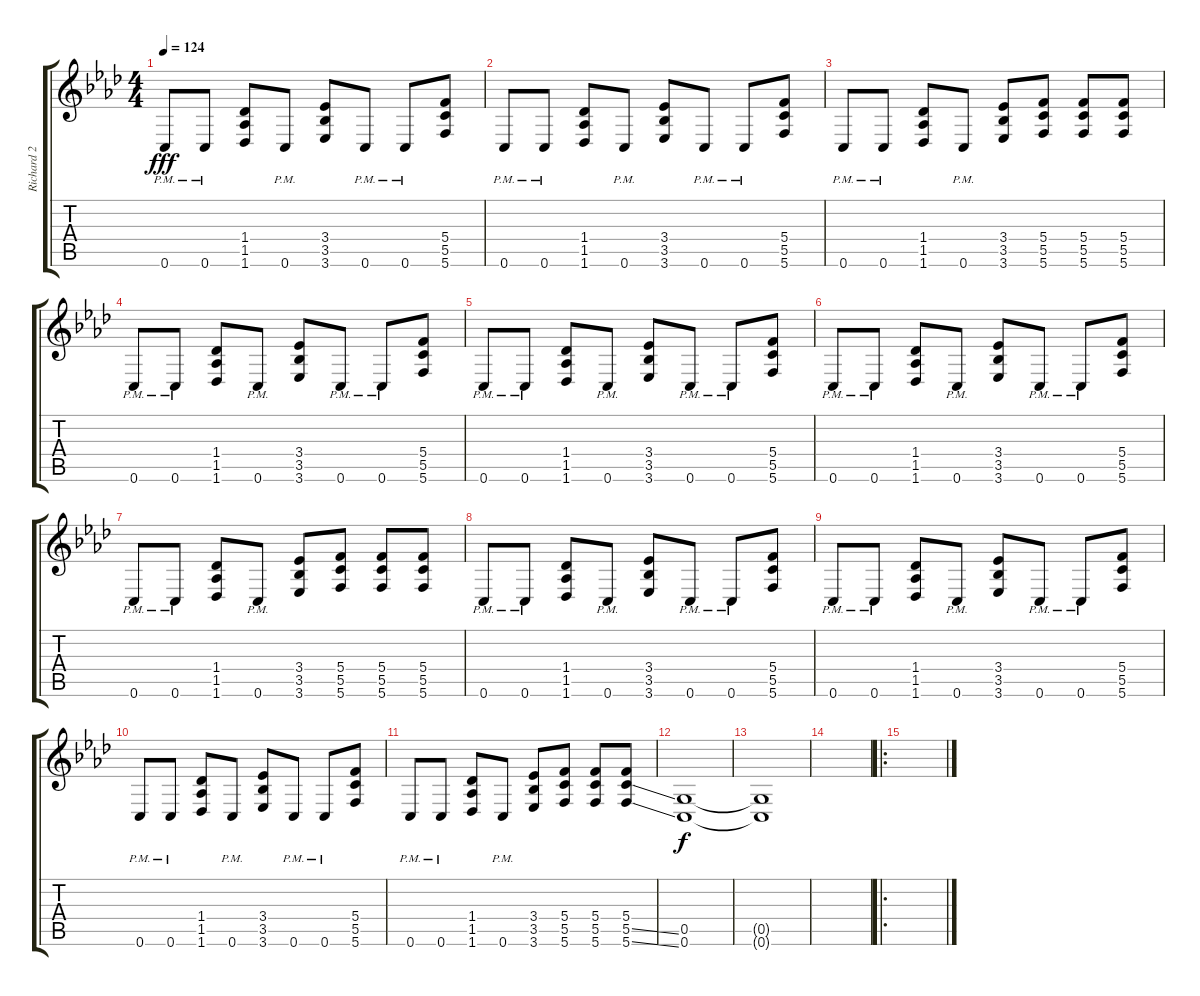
\track ("Richard 2" "Richard 2") {instrument overdrivenguitar}
\staff {score tabs}
\tuning (D4 A3 F3 C3 G2 C2) {hide}
\ts (4 4)
\tempo 124
\clef g2
\ks ab
0.6{pm}.8{dy fff} 0.6{pm}.8 (1.4 1.5 1.6).8 0.6{pm}.8 (3.4 3.5 3.6).8 0.6{pm}.8 0.6{pm}.8 (5.4 5.5 5.6).8 |
0.6{pm}.8 0.6{pm}.8 (1.4 1.5 1.6).8 0.6{pm}.8 (3.4 3.5 3.6).8 0.6{pm}.8 0.6{pm}.8 (5.4 5.5 5.6).8 |
0.6{pm}.8 0.6{pm}.8 (1.4 1.5 1.6).8 0.6{pm}.8 (3.4 3.5 3.6).8 (5.4 5.5 5.6).8 (5.4 5.5 5.6).8 (5.4 5.5 5.6).8 |
0.6{pm}.8 0.6{pm}.8 (1.4 1.5 1.6).8 0.6{pm}.8 (3.4 3.5 3.6).8 0.6{pm}.8 0.6{pm}.8 (5.4 5.5 5.6).8 |
0.6{pm}.8 0.6{pm}.8 (1.4 1.5 1.6).8 0.6{pm}.8 (3.4 3.5 3.6).8 0.6{pm}.8 0.6{pm}.8 (5.4 5.5 5.6).8 |
0.6{pm}.8 0.6{pm}.8 (1.4 1.5 1.6).8 0.6{pm}.8 (3.4 3.5 3.6).8 0.6{pm}.8 0.6{pm}.8 (5.4 5.5 5.6).8 |
0.6{pm}.8 0.6{pm}.8 (1.4 1.5 1.6).8 0.6{pm}.8 (3.4 3.5 3.6).8 (5.4 5.5 5.6).8 (5.4 5.5 5.6).8 (5.4 5.5 5.6).8 |
0.6{pm}.8 0.6{pm}.8 (1.4 1.5 1.6).8 0.6{pm}.8 (3.4 3.5 3.6).8 0.6{pm}.8 0.6{pm}.8 (5.4 5.5 5.6).8 |
0.6{pm}.8 0.6{pm}.8 (1.4 1.5 1.6).8 0.6{pm}.8 (3.4 3.5 3.6).8 0.6{pm}.8 0.6{pm}.8 (5.4 5.5 5.6).8 |
0.6{pm}.8 0.6{pm}.8 (1.4 1.5 1.6).8 0.6{pm}.8 (3.4 3.5 3.6).8 0.6{pm}.8 0.6{pm}.8 (5.4 5.5 5.6).8 |
0.6{pm}.8 0.6{pm}.8 (1.4 1.5 1.6).8 0.6{pm}.8 (3.4 3.5 3.6).8 (5.4 5.5 5.6).8 (5.4 5.5 5.6).8 (5.4 5.5{ss} 5.6{ss}).8 |
(0.5 0.6).1{dy f} |
(0.5{t} 0.6{t}).1 |
|
\ro
